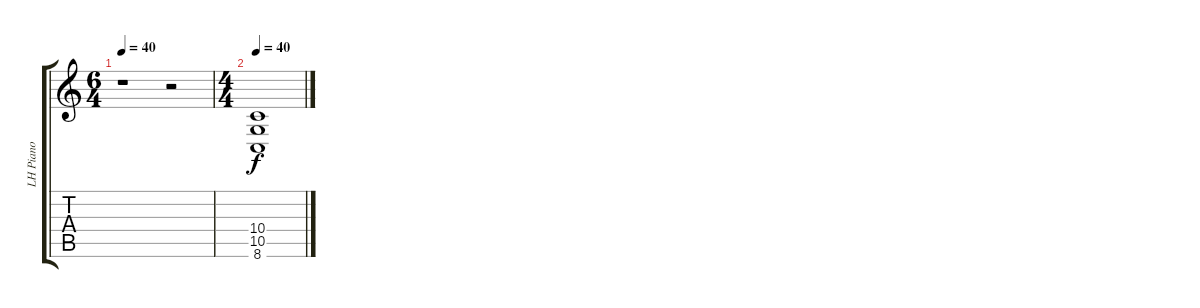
\track ("LH Piano" "LH Piano") {instrument acousticgrandpiano}
\staff {score tabs}
\tuning (E4 B3 G3 D3 A2 E2) {hide}
\ts (6 4)
\tempo 40
\clef g2
\ks c
r.1{dy f} r.2 |
\ts (4 4)
\tempo 40
(10.4 10.5 8.6).1
